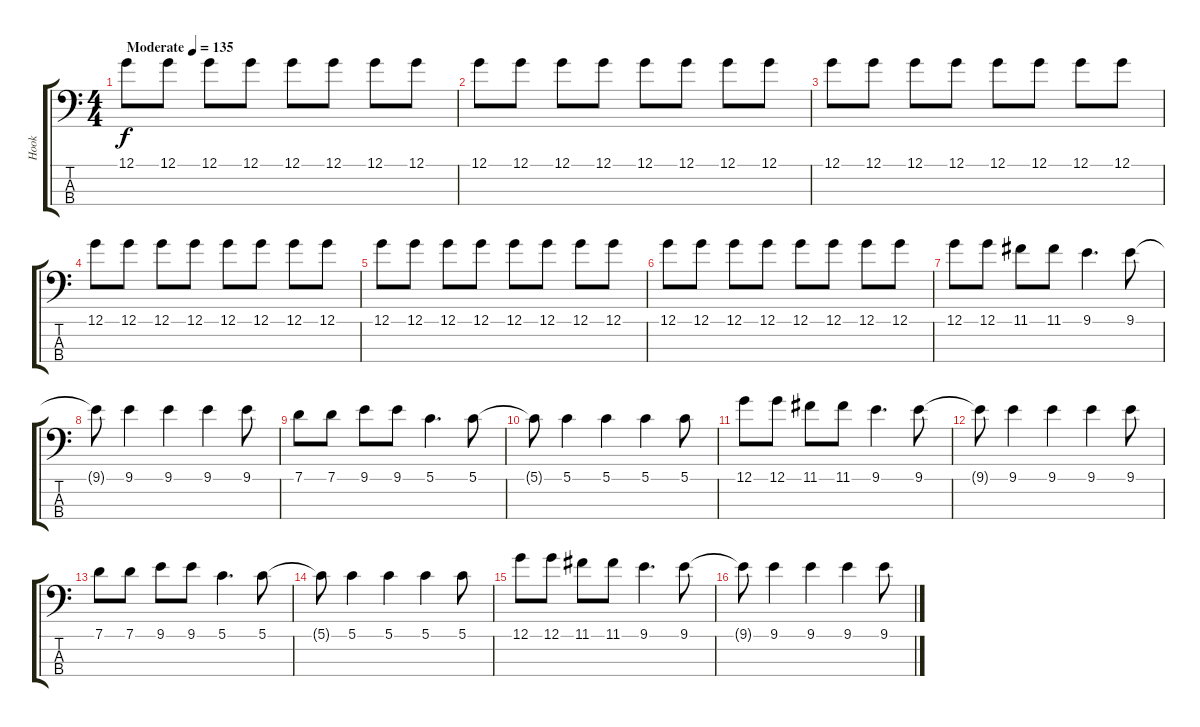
\track ("Hook" "Hook") {instrument electricbassfinger}
\staff {score tabs}
\tuning (G2 D2 A1 E1) {hide}
\ts (4 4)
\tempo (135 "Moderate")
\clef f4
\ks c
12.1.8{dy f volume 1 instrument electricbassfinger} 12.1.8 12.1.8 12.1.8 12.1.8 12.1.8 12.1.8 12.1.8 |
12.1.8{volume 4} 12.1.8 12.1.8 12.1.8 12.1.8 12.1.8 12.1.8 12.1.8 |
12.1.8{volume 7} 12.1.8 12.1.8 12.1.8 12.1.8 12.1.8 12.1.8 12.1.8 |
12.1.8{volume 10} 12.1.8 12.1.8 12.1.8 12.1.8 12.1.8 12.1.8 12.1.8 |
12.1.8{volume 13} 12.1.8 12.1.8 12.1.8 12.1.8 12.1.8 12.1.8 12.1.8 |
12.1.8 12.1.8 12.1.8 12.1.8 12.1.8 12.1.8 12.1.8 12.1.8 |
12.1.8 12.1.8 11.1.8 11.1.8 9.1.4{d} 9.1.8 |
9.1{t}.8 9.1.4 9.1.4 9.1.4 9.1.8 |
7.1.8 7.1.8 9.1.8 9.1.8 5.1.4{d} 5.1.8 |
5.1{t}.8 5.1.4 5.1.4 5.1.4 5.1.8 |
12.1.8 12.1.8 11.1.8 11.1.8 9.1.4{d} 9.1.8 |
9.1{t}.8 9.1.4 9.1.4 9.1.4 9.1.8 |
7.1.8 7.1.8 9.1.8 9.1.8 5.1.4{d} 5.1.8 |
5.1{t}.8 5.1.4 5.1.4 5.1.4 5.1.8 |
12.1.8 12.1.8 11.1.8 11.1.8 9.1.4{d} 9.1.8 |
9.1{t}.8 9.1.4 9.1.4 9.1.4 9.1.8
